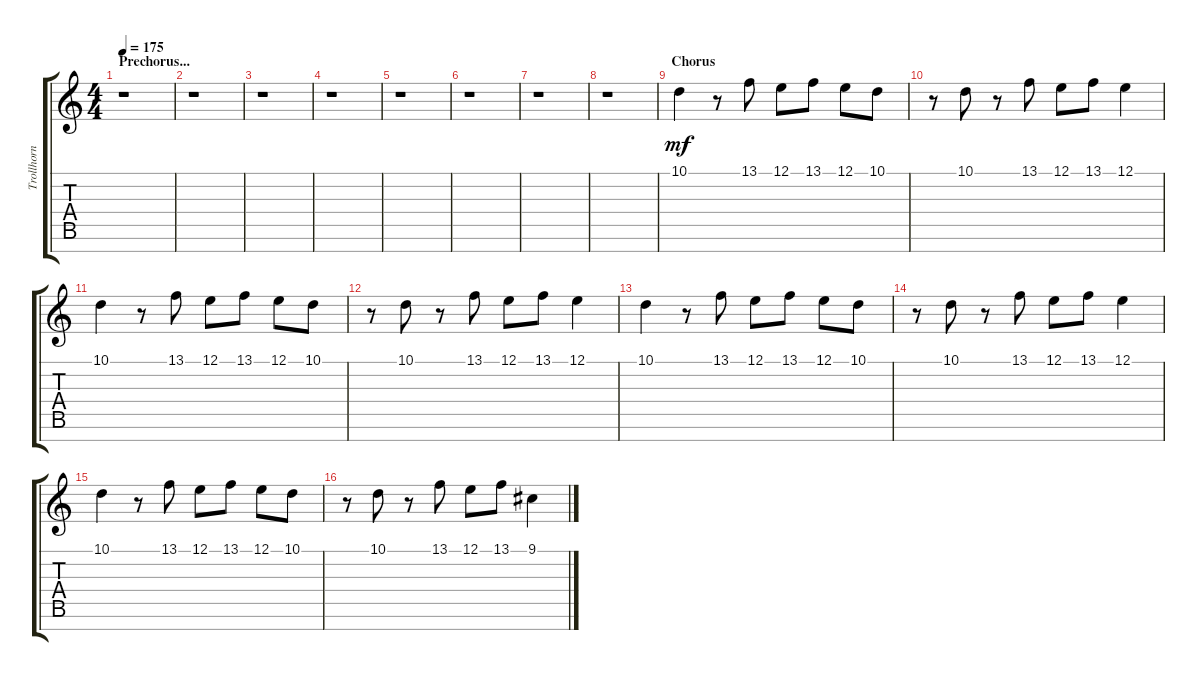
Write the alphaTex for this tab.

\track ("Trollhorn (orchestra hits)" "Trollhorn ") {instrument orchestrahit}
\staff {score tabs}
\tuning (E4 B3 G3 D3 A2 E2 B1) {hide}
\ts (4 4)
\section ("" "Prechorus...")
\tempo 175
\clef g2
\ks c
r.1{dy mf} |
r.1 |
r.1 |
r.1 |
r.1 |
r.1 |
r.1 |
r.1 |
\section ("" "Chorus")
10.1.4 r.8 13.1.8 12.1.8 13.1.8 12.1.8 10.1.8 |
r.8 10.1.8 r.8 13.1.8 12.1.8 13.1.8 12.1.4 |
10.1.4 r.8 13.1.8 12.1.8 13.1.8 12.1.8 10.1.8 |
r.8 10.1.8 r.8 13.1.8 12.1.8 13.1.8 12.1.4 |
10.1.4 r.8 13.1.8 12.1.8 13.1.8 12.1.8 10.1.8 |
r.8 10.1.8 r.8 13.1.8 12.1.8 13.1.8 12.1.4 |
10.1.4 r.8 13.1.8 12.1.8 13.1.8 12.1.8 10.1.8 |
r.8 10.1.8 r.8 13.1.8 12.1.8 13.1.8 9.1.4
